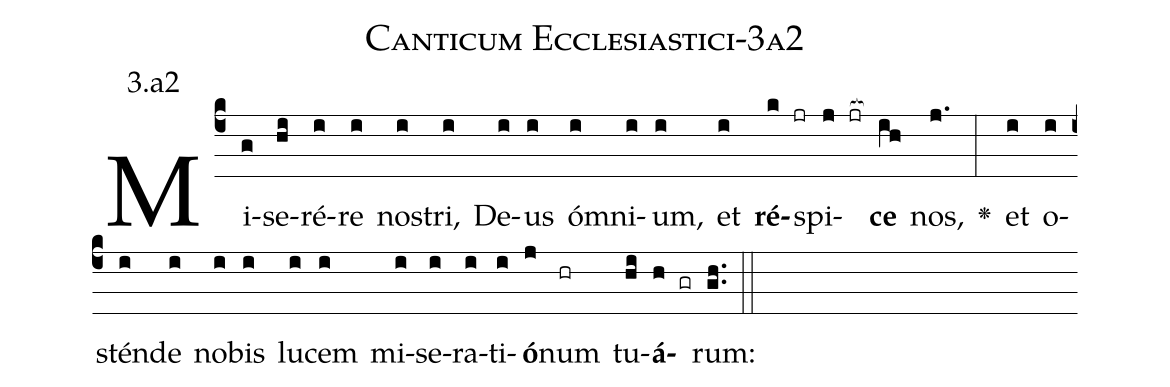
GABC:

name: Canticum Ecclesiastici-3a2;
annotation: 3.a2;
%%
(c4)Mi(g)se(hi)ré(i)re(i) no(i)stri,(i) De(i)us(i) óm(i)ni(i)um,(i) et(i) <b>ré</b>(k jr)spi(j jr[ocb:1{])<b>ce</b>(ih[ocb:0}]) nos,(j.) <v>\greheightstar</v>(:) et(i) o(i)stén(i)de(i) no(i)bis(i) lu(i)cem(i) mi(i)se(i)ra(i)ti(i)<b>ó</b>(j)num(hr) tu(hi)<b>á</b>(h gr)rum:(gh..) (::)


%E(i) u(i) o(j) u(hi) a(h) e.(gh..) (::)
